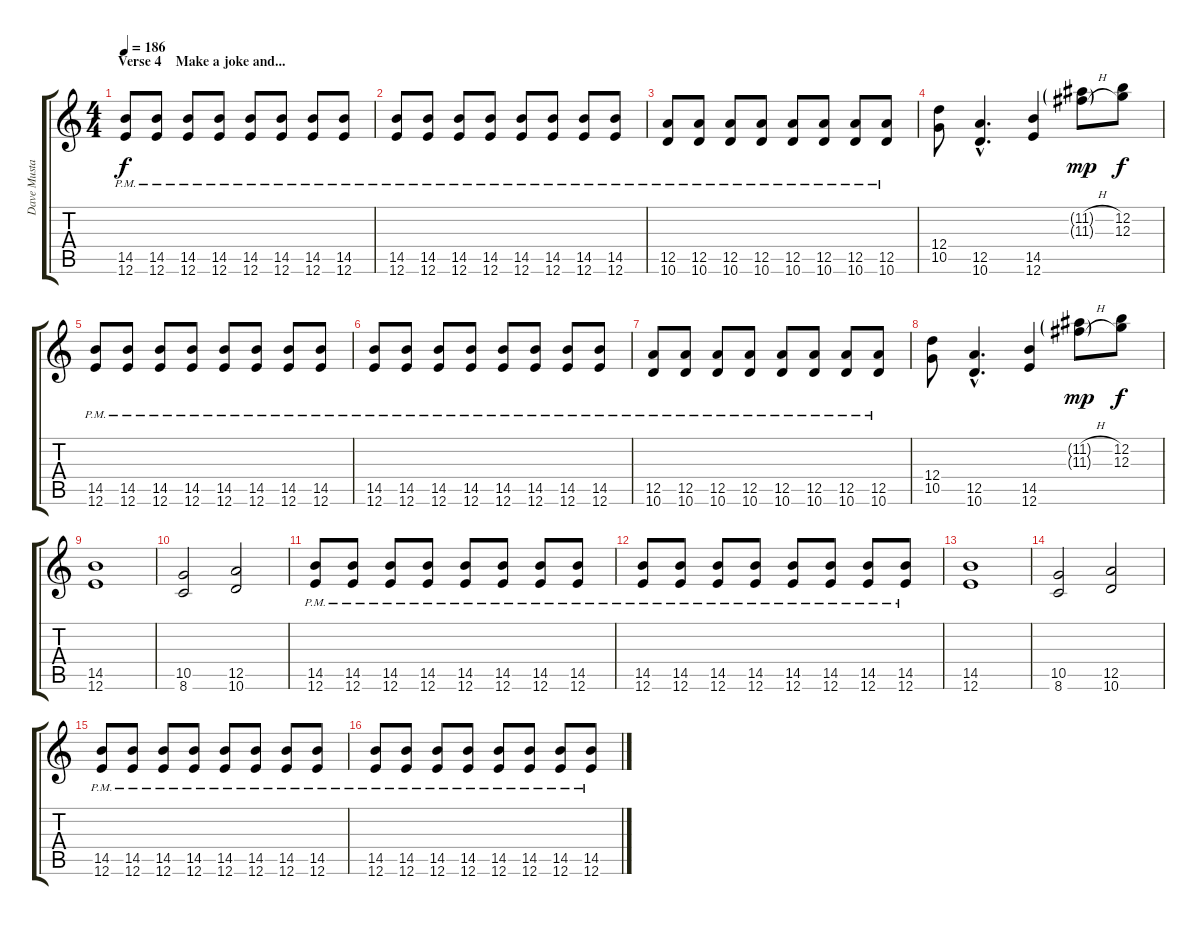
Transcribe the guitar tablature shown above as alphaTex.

\track ("Dave Mustaine [Guitar] " "Dave Musta") {instrument distortionguitar}
\staff {score tabs}
\tuning (E4 B3 G3 D3 A2 E2) {hide}
\ts (4 4)
\section ("" "Verse 4    Make a joke and...")
\tempo 186
\clef g2
\ks c
(14.5{pm} 12.6{pm}).8{dy f} (14.5{pm} 12.6{pm}).8 (14.5{pm} 12.6{pm}).8 (14.5{pm} 12.6{pm}).8 (14.5{pm} 12.6{pm}).8 (14.5{pm} 12.6{pm}).8 (14.5{pm} 12.6{pm}).8 (14.5{pm} 12.6{pm}).8 |
(14.5{pm} 12.6{pm}).8 (14.5{pm} 12.6{pm}).8 (14.5{pm} 12.6{pm}).8 (14.5{pm} 12.6{pm}).8 (14.5{pm} 12.6{pm}).8 (14.5{pm} 12.6{pm}).8 (14.5{pm} 12.6{pm}).8 (14.5{pm} 12.6{pm}).8 |
(12.5{pm} 10.6{pm}).8 (12.5{pm} 10.6{pm}).8 (12.5{pm} 10.6{pm}).8 (12.5{pm} 10.6{pm}).8 (12.5{pm} 10.6{pm}).8 (12.5{pm} 10.6{pm}).8 (12.5{pm} 10.6{pm}).8 (12.5{pm} 10.6{pm}).8 |
(12.4 10.5).8 (12.5{hac} 10.6{hac}).4{d} (14.5 12.6).4 (11.2{h g} 11.3{h g}).8{dy mp} (12.2 12.3).8{dy f} |
(14.5{pm} 12.6{pm}).8 (14.5{pm} 12.6{pm}).8 (14.5{pm} 12.6{pm}).8 (14.5{pm} 12.6{pm}).8 (14.5{pm} 12.6{pm}).8 (14.5{pm} 12.6{pm}).8 (14.5{pm} 12.6{pm}).8 (14.5{pm} 12.6{pm}).8 |
(14.5{pm} 12.6{pm}).8 (14.5{pm} 12.6{pm}).8 (14.5{pm} 12.6{pm}).8 (14.5{pm} 12.6{pm}).8 (14.5{pm} 12.6{pm}).8 (14.5{pm} 12.6{pm}).8 (14.5{pm} 12.6{pm}).8 (14.5{pm} 12.6{pm}).8 |
(12.5{pm} 10.6{pm}).8 (12.5{pm} 10.6{pm}).8 (12.5{pm} 10.6{pm}).8 (12.5{pm} 10.6{pm}).8 (12.5{pm} 10.6{pm}).8 (12.5{pm} 10.6{pm}).8 (12.5{pm} 10.6{pm}).8 (12.5{pm} 10.6{pm}).8 |
(12.4 10.5).8 (12.5{hac} 10.6{hac}).4{d} (14.5 12.6).4 (11.2{h g} 11.3{h g}).8{dy mp} (12.2 12.3).8{dy f} |
(14.5 12.6).1 |
(10.5 8.6).2 (12.5 10.6).2 |
(14.5{pm} 12.6{pm}).8 (14.5{pm} 12.6{pm}).8 (14.5{pm} 12.6{pm}).8 (14.5{pm} 12.6{pm}).8 (14.5{pm} 12.6{pm}).8 (14.5{pm} 12.6{pm}).8 (14.5{pm} 12.6{pm}).8 (14.5{pm} 12.6{pm}).8 |
(14.5{pm} 12.6{pm}).8 (14.5{pm} 12.6{pm}).8 (14.5{pm} 12.6{pm}).8 (14.5{pm} 12.6{pm}).8 (14.5{pm} 12.6{pm}).8 (14.5{pm} 12.6{pm}).8 (14.5{pm} 12.6{pm}).8 (14.5{pm} 12.6{pm}).8 |
(14.5 12.6).1 |
(10.5 8.6).2 (12.5 10.6).2 |
(14.5{pm} 12.6{pm}).8 (14.5{pm} 12.6{pm}).8 (14.5{pm} 12.6{pm}).8 (14.5{pm} 12.6{pm}).8 (14.5{pm} 12.6{pm}).8 (14.5{pm} 12.6{pm}).8 (14.5{pm} 12.6{pm}).8 (14.5{pm} 12.6{pm}).8 |
(14.5{pm} 12.6{pm}).8 (14.5{pm} 12.6{pm}).8 (14.5{pm} 12.6{pm}).8 (14.5{pm} 12.6{pm}).8 (14.5{pm} 12.6{pm}).8 (14.5{pm} 12.6{pm}).8 (14.5{pm} 12.6{pm}).8 (14.5{pm} 12.6{pm}).8
